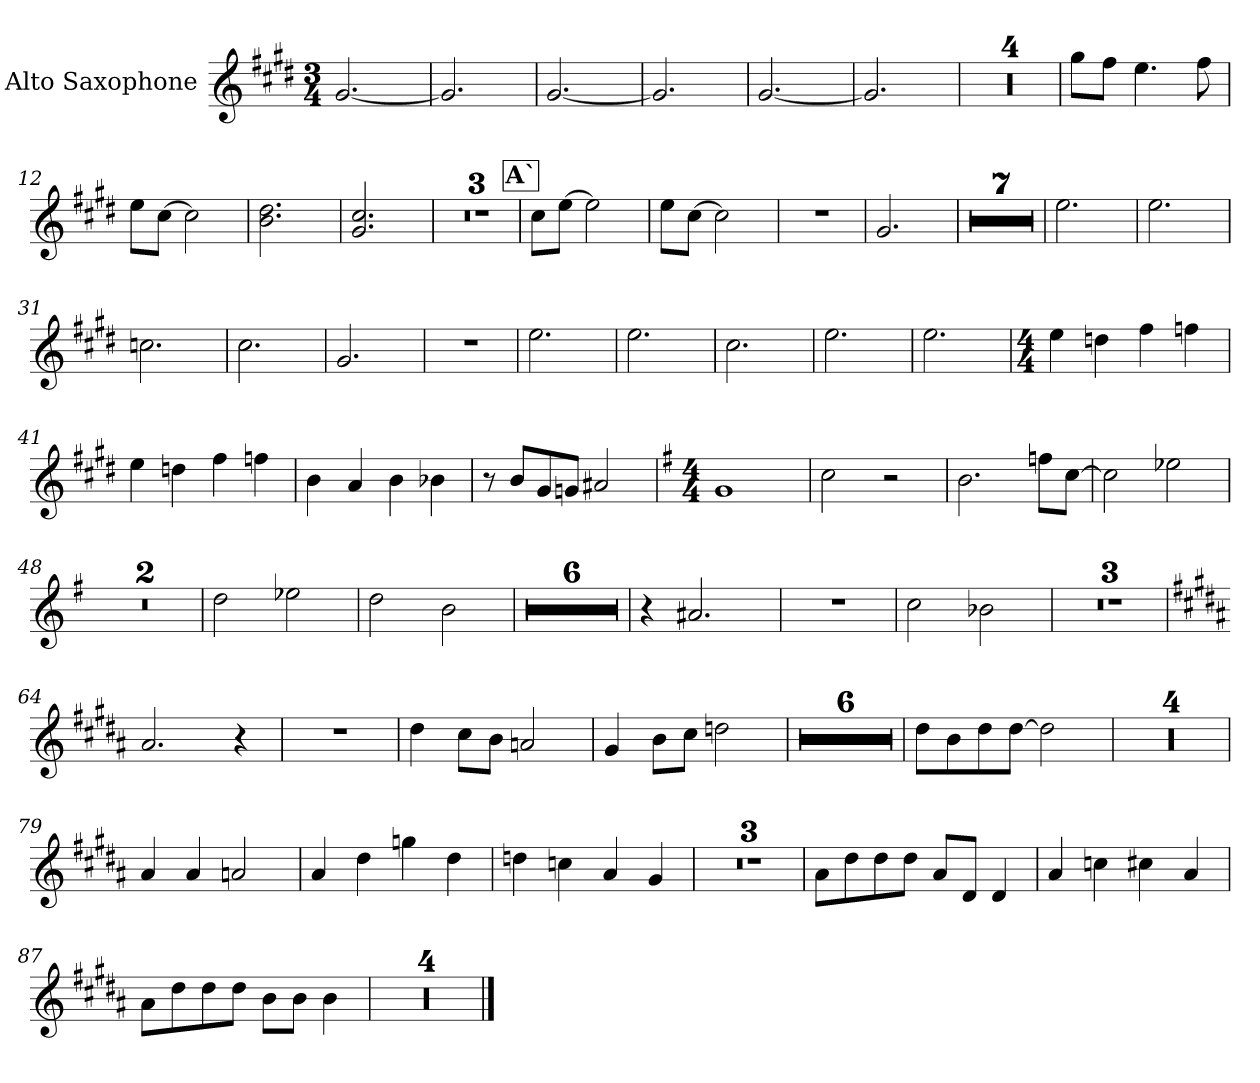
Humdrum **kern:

**kern
*part1
*staff1
*I"Alto Saxophone
*I'A. Sax.
*clefG2
*ITrd5c9
*k[f#]
*M3/4
=1
[2.B/
=2
2.B/]
=3
[2.B/
=4
2.B/]
=5
[2.B/
=6
2.B/]
=7
2.r
=8
2.r
=9
2.r
=10
2.r
=11
8b\L
8a\J
4.g\
8a\
=12
8g\L
[8e\J
2e\]
=13
2.d\ 2.f#\
=14
2.B/ 2.e/
=15
2.r
=16
2.r
=17
2.r
!!LO:REH:place=s1:a:B:fs=14:t=A`
=18
8e\L
[8g\J
2g\]
!!LO:LB:g=z
=19
8g\L
[8e\J
2e\]
=20
2.r
=21
2.B/
=22
2.r
=23
2.r
=24
2.r
=25
2.r
=26
2.r
=27
2.r
=28
2.r
=29
2.g\
=30
2.g\
=31
2.e-X\
=32
2.e\
=33
2.B/
=34
2.r
=35
2.g\
=36
2.g\
=37
2.e\
=38
2.g\
=39
2.g\
!!LO:LB:g=z
=40
*M4/4
4g\
4fn\
4a\
4a-X\
=41
4g\
4fn\
4a\
4a-X\
=42
4d\
4c/
4d\
4d-X\
=43
8r
8d/L
8B/
8B-X/J
2c#X/
=44
*k[b-e-]
*M4/4
1B-
=45
2e-\
2r
=46
2.d\
8a-X\L
[8e-\J
=47
2e-\]
2g-X\
!!LO:LB:g=z
=48
1r
=49
1r
=50
2f\
2g-X\
=51
2f\
2d\
=52
1r
=53
1r
=54
1r
=55
1r
=56
1r
=57
1r
=58
4r
2.c#X/
=59
1r
=60
2e-\
2d-X\
=61
1r
=62
1r
=63
1r
=64
*k[f#c#]
2.c#/
4r
=65
1r
=66
4f#\
8e\L
8d\J
2cn/
!!LO:LB:g=z
=67
4B/
8d\L
8e\J
2fn\
=68
1r
=69
1r
=70
1r
=71
1r
=72
1r
=73
1r
=74
8f#\L
8d\
8f#\
[8f#\J
2f#\]
=75
1r
=76
1r
=77
1r
=78
1r
=79
4c#/
4c#/
2cn/
=80
4c#/
4f#\
4b-X\
4f#\
=81
4fn\
4e-X\
4c#/
4B/
=82
1r
=83
1r
=84
1r
!!LO:LB:g=z
=85
8c#\L
8f#\
8f#\
8f#\J
8c#/L
8F#/J
4F#/
=86
4c#/
4e-X\
4en\
4c#/
=87
8c#\L
8f#\
8f#\
8f#\J
8d\L
8d\J
4d\
=88
1r
=89
1r
=90
1r
=91
1r
==
*-
